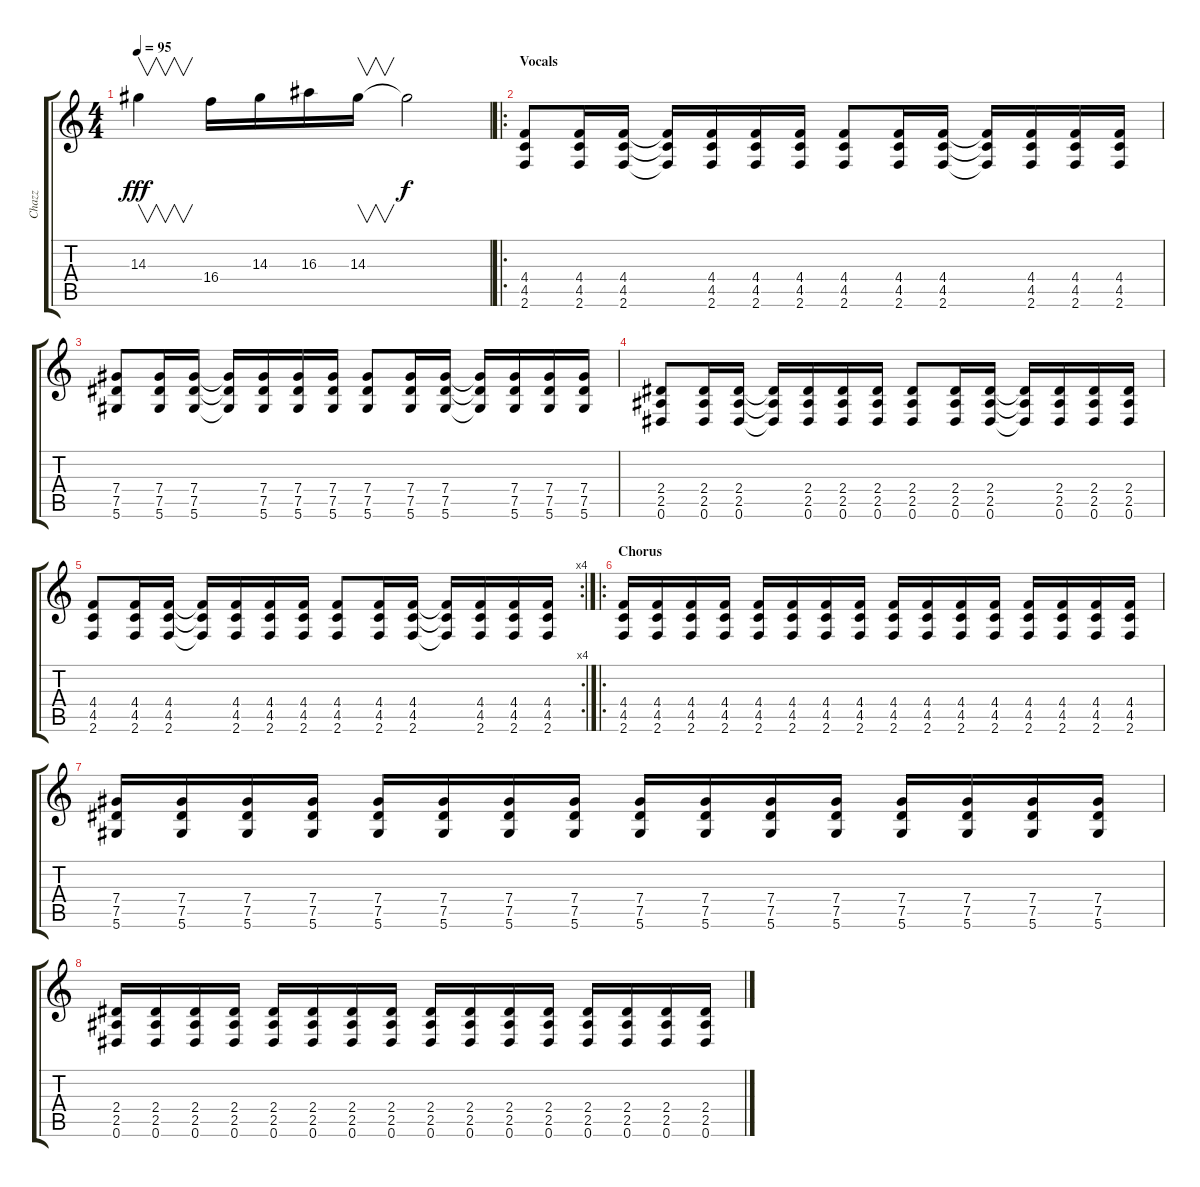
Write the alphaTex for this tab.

\track ("Chazz" "Chazz") {instrument distortionguitar}
\staff {score tabs}
\tuning (Eb4 Bb3 Gb3 Db3 Ab2 Eb2) {hide}
\ts (4 4)
\tempo 95
\clef g2
\ks c
14.3.4{v dy fff} 16.4.16 14.3.16 16.3.16 14.3.16{v} 14.3{t}.2{dy f} |
\ro
\section ("" "Vocals")
(4.4 4.5 2.6).8 (4.4 4.5 2.6).16 (4.4 4.5 2.6).16 (4.4{t} 4.5{t} 2.6{t}).16 (4.4 4.5 2.6).16 (4.4 4.5 2.6).16 (4.4 4.5 2.6).16 (4.4 4.5 2.6).8 (4.4 4.5 2.6).16 (4.4 4.5 2.6).16 (4.4{t} 4.5{t} 2.6{t}).16 (4.4 4.5 2.6).16 (4.4 4.5 2.6).16 (4.4 4.5 2.6).16 |
(7.4 7.5 5.6).8 (7.4 7.5 5.6).16 (7.4 7.5 5.6).16 (7.4{t} 7.5{t} 5.6{t}).16 (7.4 7.5 5.6).16 (7.4 7.5 5.6).16 (7.4 7.5 5.6).16 (7.4 7.5 5.6).8 (7.4 7.5 5.6).16 (7.4 7.5 5.6).16 (7.4{t} 7.5{t} 5.6{t}).16 (7.4 7.5 5.6).16 (7.4 7.5 5.6).16 (7.4 7.5 5.6).16 |
(2.4 2.5 0.6).8 (2.4 2.5 0.6).16 (2.4 2.5 0.6).16 (2.4{t} 2.5{t} 0.6{t}).16 (2.4 2.5 0.6).16 (2.4 2.5 0.6).16 (2.4 2.5 0.6).16 (2.4 2.5 0.6).8 (2.4 2.5 0.6).16 (2.4 2.5 0.6).16 (2.4{t} 2.5{t} 0.6{t}).16 (2.4 2.5 0.6).16 (2.4 2.5 0.6).16 (2.4 2.5 0.6).16 |
\rc 4
(4.4 4.5 2.6).8 (4.4 4.5 2.6).16 (4.4 4.5 2.6).16 (4.4{t} 4.5{t} 2.6{t}).16 (4.4 4.5 2.6).16 (4.4 4.5 2.6).16 (4.4 4.5 2.6).16 (4.4 4.5 2.6).8 (4.4 4.5 2.6).16 (4.4 4.5 2.6).16 (4.4{t} 4.5{t} 2.6{t}).16 (4.4 4.5 2.6).16 (4.4 4.5 2.6).16 (4.4 4.5 2.6).16 |
\ro
\section ("" "Chorus")
(4.4 4.5 2.6).16 (4.4 4.5 2.6).16 (4.4 4.5 2.6).16 (4.4 4.5 2.6).16 (4.4 4.5 2.6).16 (4.4 4.5 2.6).16 (4.4 4.5 2.6).16 (4.4 4.5 2.6).16 (4.4 4.5 2.6).16 (4.4 4.5 2.6).16 (4.4 4.5 2.6).16 (4.4 4.5 2.6).16 (4.4 4.5 2.6).16 (4.4 4.5 2.6).16 (4.4 4.5 2.6).16 (4.4 4.5 2.6).16 |
(7.4 7.5 5.6).16 (7.4 7.5 5.6).16 (7.4 7.5 5.6).16 (7.4 7.5 5.6).16 (7.4 7.5 5.6).16 (7.4 7.5 5.6).16 (7.4 7.5 5.6).16 (7.4 7.5 5.6).16 (7.4 7.5 5.6).16 (7.4 7.5 5.6).16 (7.4 7.5 5.6).16 (7.4 7.5 5.6).16 (7.4 7.5 5.6).16 (7.4 7.5 5.6).16 (7.4 7.5 5.6).16 (7.4 7.5 5.6).16 |
(2.4 2.5 0.6).16 (2.4 2.5 0.6).16 (2.4 2.5 0.6).16 (2.4 2.5 0.6).16 (2.4 2.5 0.6).16 (2.4 2.5 0.6).16 (2.4 2.5 0.6).16 (2.4 2.5 0.6).16 (2.4 2.5 0.6).16 (2.4 2.5 0.6).16 (2.4 2.5 0.6).16 (2.4 2.5 0.6).16 (2.4 2.5 0.6).16 (2.4 2.5 0.6).16 (2.4 2.5 0.6).16 (2.4 2.5 0.6).16
